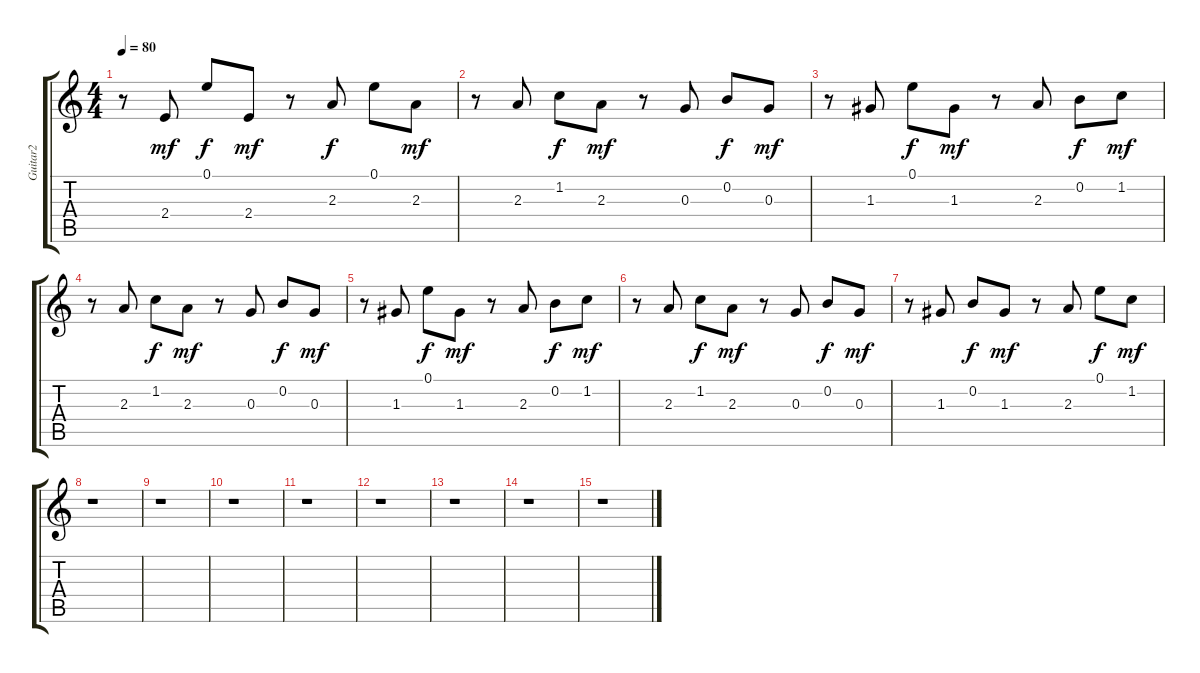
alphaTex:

\track ("Guitar2" "Guitar2") {instrument acousticguitarsteel}
\staff {score tabs}
\tuning (E4 B3 G3 D3 A2 E2) {hide}
\ts (4 4)
\tempo 80
\clef g2
\ks c
r.8{dy mf} 2.4.8 0.1.8{dy f} 2.4.8{dy mf} r.8 2.3.8{dy f} 0.1.8 2.3.8{dy mf} |
r.8 2.3.8 1.2.8{dy f} 2.3.8{dy mf} r.8 0.3.8 0.2.8{dy f} 0.3.8{dy mf} |
r.8 1.3.8 0.1.8{dy f} 1.3.8{dy mf} r.8 2.3.8 0.2.8{dy f} 1.2.8{dy mf} |
r.8 2.3.8 1.2.8{dy f} 2.3.8{dy mf} r.8 0.3.8 0.2.8{dy f} 0.3.8{dy mf} |
r.8 1.3.8 0.1.8{dy f} 1.3.8{dy mf} r.8 2.3.8 0.2.8{dy f} 1.2.8{dy mf} |
r.8 2.3.8 1.2.8{dy f} 2.3.8{dy mf} r.8 0.3.8 0.2.8{dy f} 0.3.8{dy mf} |
r.8 1.3.8 0.2.8{dy f} 1.3.8{dy mf} r.8 2.3.8 0.1.8{dy f} 1.2.8{dy mf} |
r.1 |
r.1 |
r.1 |
r.1 |
r.1 |
r.1 |
r.1 |
r.1
